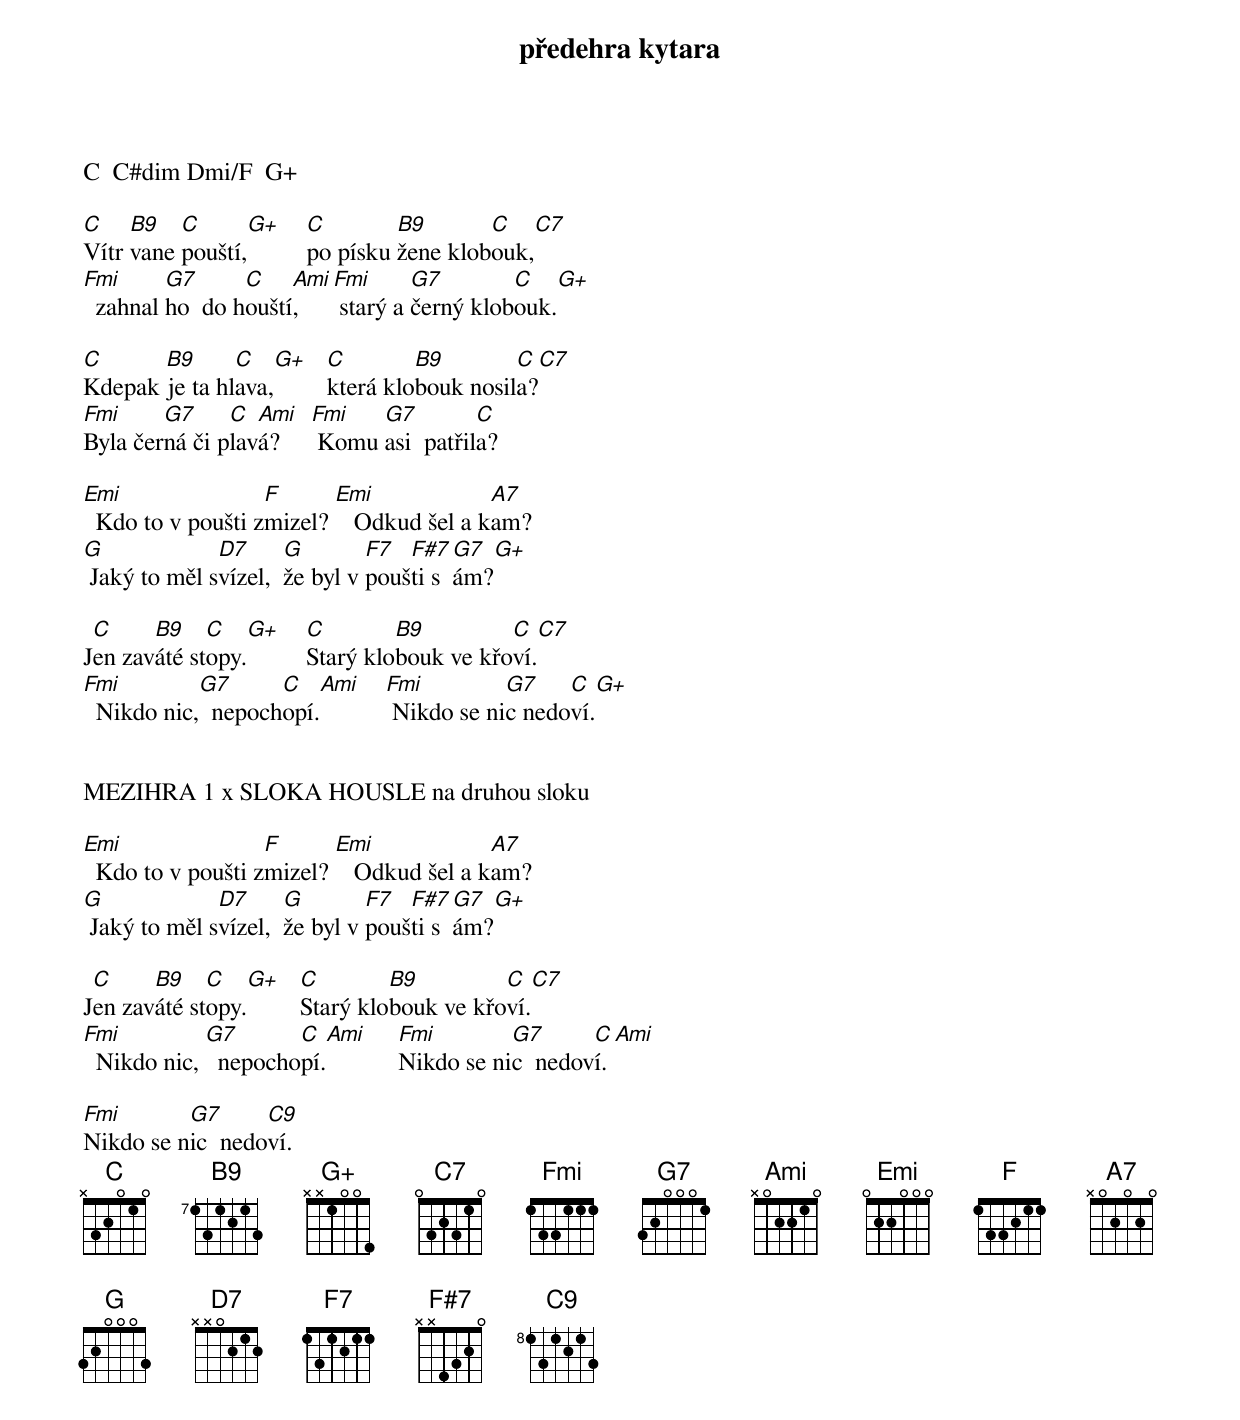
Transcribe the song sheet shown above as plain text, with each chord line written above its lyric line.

předehra kytara
C  C#dim Dmi/F  G+

C    B9   C      G+  C        B9       C    C7
Vítr vane pouští,    po písku žene klobouk,
Fmi      G7      C    Ami  Fmi      G7        C   G+
  zahnal ho  do houští,     starý a černý klobouk.

C      B9      C   G+ C        B9        C    C7
Kdepak je ta hlava,   která klobouk nosila?
Fmi     G7     C  Ami    Fmi   G7         C
Byla černá či plavá?      Komu asi  patřila?

Emi                F      Emi             A7
  Kdo to v poušti zmizel?    Odkud šel a kam?
G             D7      G        F7  F#7 G7   G+
 Jaký to měl svízel,  že byl v poušti sám?

 C     B9    C   G+  C        B9         C  C7
Jen zaváté stopy.    Starý klobouk ve křoví.
Fmi         G7      C   Ami Fmi         G7    C  G+
  Nikdo nic,  nepochopí.     Nikdo se nic nedoví.


MEZIHRA 1 x SLOKA HOUSLE na druhou sloku

Emi                F      Emi             A7
  Kdo to v poušti zmizel?    Odkud šel a kam?
G             D7      G        F7  F#7 G7   G+
 Jaký to měl svízel,  že byl v poušti sám?

 C     B9    C   G+ C        B9         C  C7
Jen zaváté stopy.   Starý klobouk ve křoví.
Fmi          G7       C  Ami  Fmi        G7      C Ami
  Nikdo nic,   nepochopí.     Nikdo se nic  nedoví.

Fmi       G7      C9
Nikdo se nic  nedoví.
